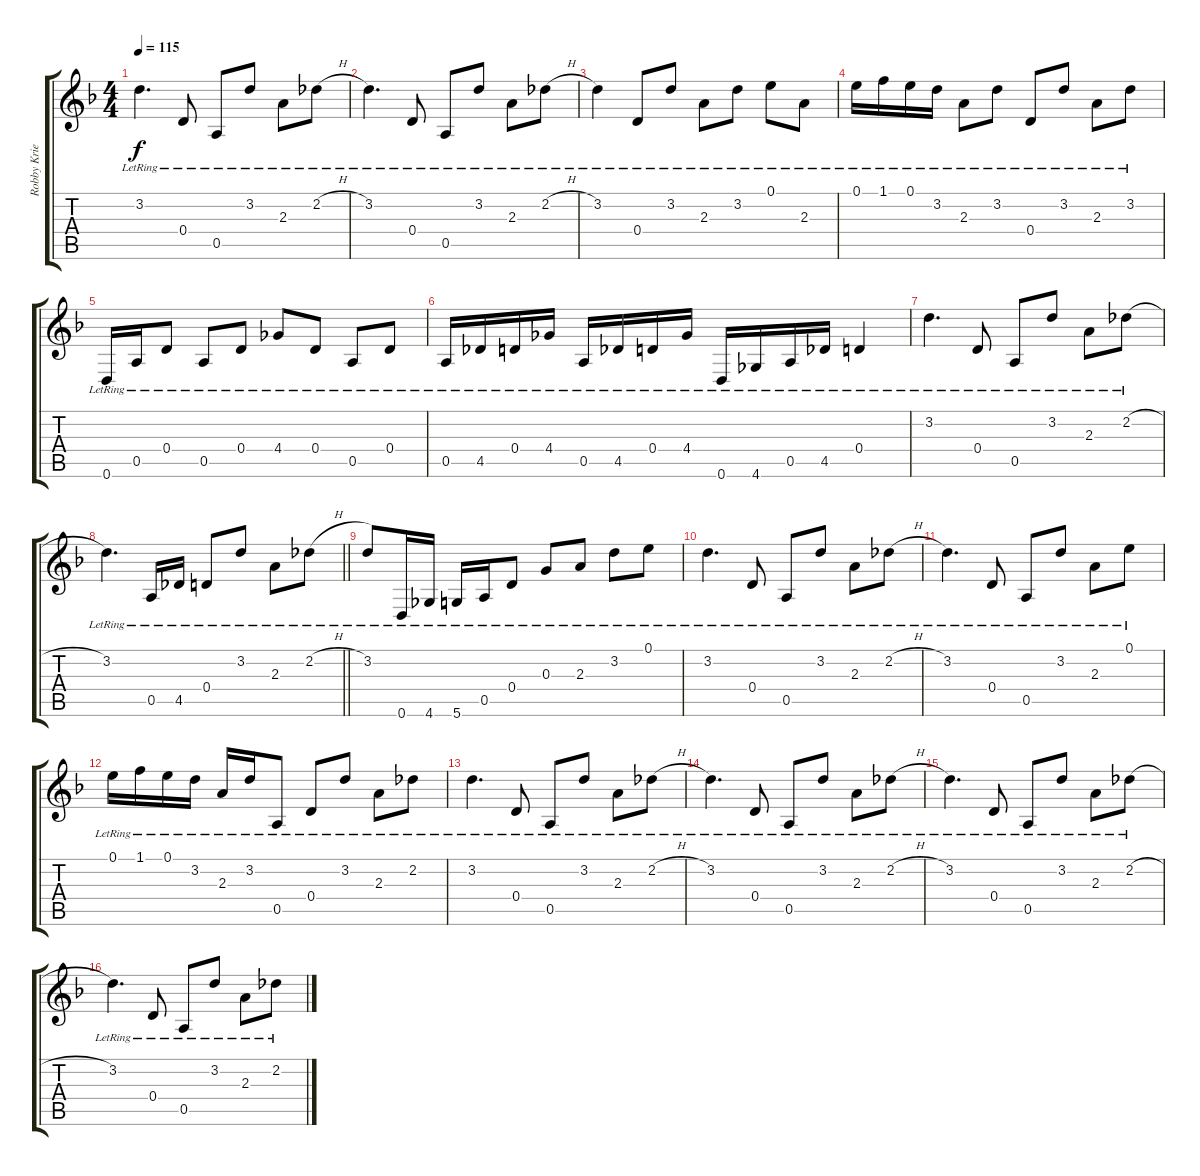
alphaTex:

\track ("Robby Krieger" "Robby Krie") {instrument electricguitarjazz}
\staff {score tabs}
\tuning (E4 B3 G3 D3 A2 D2) {hide}
\ts (4 4)
\tempo 115
\clef g2
\ks f
3.2{lr}.4{d dy f} 0.4{lr}.8 0.5{lr}.8 3.2{lr}.8 2.3{lr}.8 2.2{h lr}.8 |
3.2{lr}.4{d} 0.4{lr}.8 0.5{lr}.8 3.2{lr}.8 2.3{lr}.8 2.2{h lr}.8 |
3.2{lr}.4 0.4{lr}.8 3.2{lr}.8 2.3{lr}.8 3.2{lr}.8 0.1{lr}.8 2.3{lr}.8 |
0.1{lr}.16 1.1{lr}.16 0.1{lr}.16 3.2{lr}.16 2.3{lr}.8 3.2{lr}.8 0.4{lr}.8 3.2{lr}.8 2.3{lr}.8 3.2{lr}.8 |
0.6{lr}.16 0.5{lr}.16 0.4{lr}.8 0.5{lr}.8 0.4{lr}.8 4.4{lr}.8 0.4{lr}.8 0.5{lr}.8 0.4{lr}.8 |
0.5{lr}.16 4.5{lr}.16 0.4{lr}.16 4.4{lr}.16 0.5{lr}.16 4.5{lr}.16 0.4{lr}.16 4.4{lr}.16 0.6{lr}.16 4.6{lr}.16 0.5{lr}.16 4.5{lr}.16 0.4{lr}.4 |
3.2{lr}.4{d} 0.4{lr}.8 0.5{lr}.8 3.2{lr}.8 2.3{lr}.8 2.2{h lr}.8 |
\barLineRight lightlight
3.2{lr}.4{d} 0.5{lr}.16 4.5{lr}.16 0.4{lr}.8 3.2{lr}.8 2.3{lr}.8 2.2{h lr}.8 |
3.2{lr}.8 0.6{lr}.16 4.6{lr}.16 5.6{lr}.16 0.5{lr}.16 0.4{lr}.8 0.3{lr}.8 2.3{lr}.8 3.2{lr}.8 0.1{lr}.8 |
3.2{lr}.4{d} 0.4{lr}.8 0.5{lr}.8 3.2{lr}.8 2.3{lr}.8 2.2{h lr}.8 |
3.2{lr}.4{d} 0.4{lr}.8 0.5{lr}.8 3.2{lr}.8 2.3{lr}.8 0.1{lr}.8 |
0.1{lr}.16 1.1{lr}.16 0.1{lr}.16 3.2{lr}.16 2.3{lr}.16 3.2{lr}.16 0.5{lr}.8 0.4{lr}.8 3.2{lr}.8 2.3{lr}.8 2.2{lr}.8 |
3.2{lr}.4{d} 0.4{lr}.8 0.5{lr}.8 3.2{lr}.8 2.3{lr}.8 2.2{h lr}.8 |
3.2{lr}.4{d} 0.4{lr}.8 0.5{lr}.8 3.2{lr}.8 2.3{lr}.8 2.2{h lr}.8 |
3.2{lr}.4{d} 0.4{lr}.8 0.5{lr}.8 3.2{lr}.8 2.3{lr}.8 2.2{h lr}.8 |
3.2{lr}.4{d} 0.4{lr}.8 0.5{lr}.8 3.2{lr}.8 2.3{lr}.8 2.2{h lr}.8
